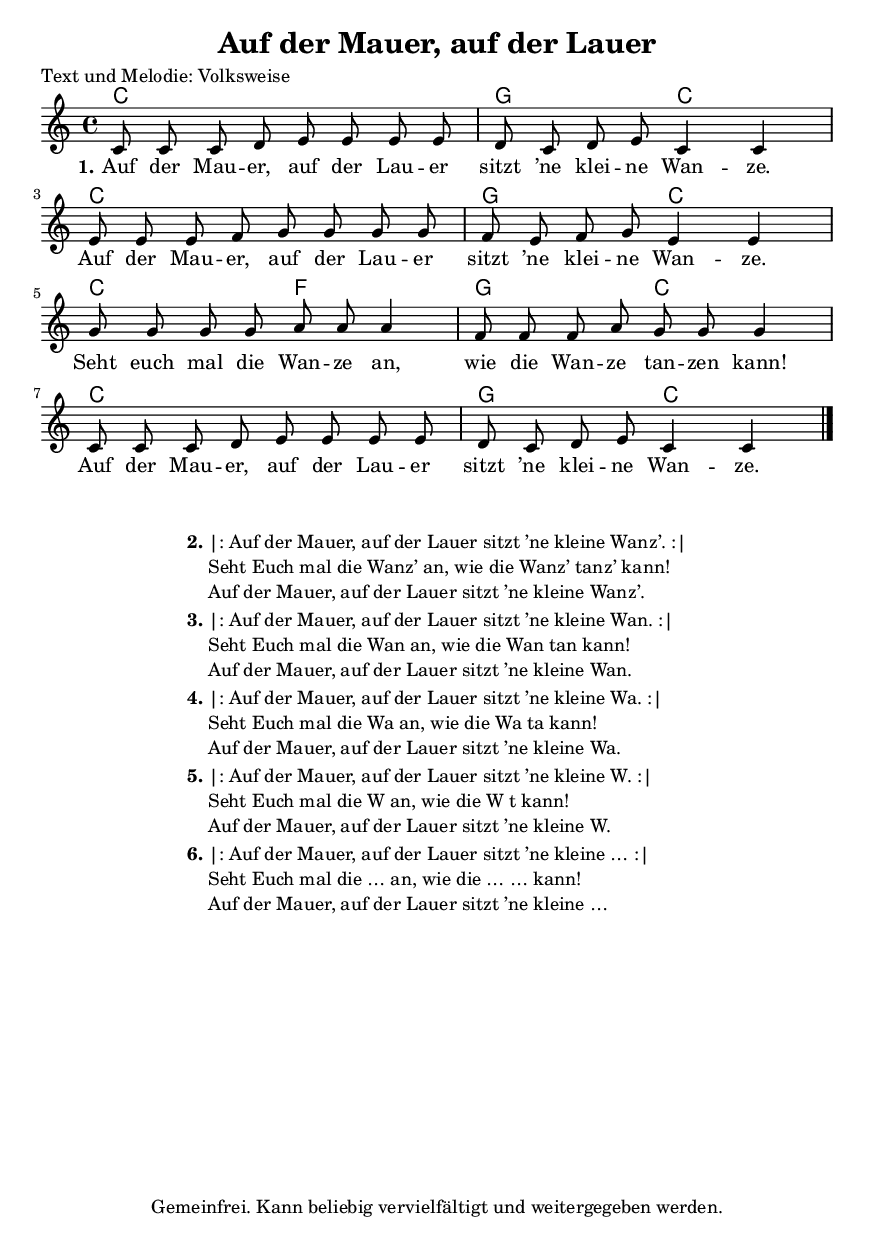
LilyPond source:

% Dieses Notenblatt wurde erstellt von Carsten Knittel [http://www.mcnoten.de]
%
% Kontakt: info@mcnoten.de
%
% geringfügige Änderungen von Hauke Rehr

\include "deutsch.ly"
\include "default.ly"

\version "2.12.3"
\header {
  title = "Auf der Mauer, auf der Lauer"
  poet = "Text und Melodie: Volksweise"
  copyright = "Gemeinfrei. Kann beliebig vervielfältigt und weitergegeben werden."
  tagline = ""
}

#(set-global-staff-size 16)

akkorde = \chordmode {
  c1 g2 c2 c1 g2 c2 c2 f2 g2 c2 c1 g2 c2
}
melodie = \relative c' {
  c8 c c d e e e e | d8 c d e c4 c|
  \break
  e8 e e f g g g g | f8 e f g e4 e|
  \break
  g8 g g g a a a4 | f8 f f a g g g4|
  \break
  c,8 c c d e e e e | d8 c d e c4 c \bar "|."
}
text = \lyricmode {
  \set stanza = "1."
  Auf der Mau -- er, auf der Lau -- er sitzt ’ne klei -- ne Wan -- ze.
  Auf der Mau -- er, auf der Lau -- er sitzt ’ne klei -- ne Wan -- ze.
  Seht euch mal die Wan -- ze an, wie die Wan -- ze tan -- zen kann!
  Auf der Mau -- er, auf der Lau -- er sitzt ’ne klei -- ne Wan -- ze.
}
\score {
  <<
    \new ChordNames { \akkorde }
    \new Voice = "Lied" {
      \clef "treble"
      \time 4/4
      \key c\major
      \autoBeamOff \melodie
    }
    \new Lyrics \lyricsto "Lied" { \text }
  >>
}
\markup {
  \fill-line {
    \column {
      \hspace #1.0
      \line {
	\bold "2."
        \column {
          "|: Auf der Mauer, auf der Lauer sitzt ’ne kleine Wanz’. :|"
          "Seht Euch mal die Wanz’ an, wie die Wanz’ tanz’ kann!"
          "Auf der Mauer, auf der Lauer sitzt ’ne kleine Wanz’."
	}
      }
      \hspace #0.3
      \line {
	\bold "3."
        \column {
          "|: Auf der Mauer, auf der Lauer sitzt ’ne kleine Wan. :|"
          "Seht Euch mal die Wan an, wie die Wan tan kann!"
          "Auf der Mauer, auf der Lauer sitzt ’ne kleine Wan."
        }
      }
      \hspace #0.3
      \line {
	\bold "4."
        \column {
          "|: Auf der Mauer, auf der Lauer sitzt ’ne kleine Wa. :|"
          "Seht Euch mal die Wa an, wie die Wa ta kann!"
          "Auf der Mauer, auf der Lauer sitzt ’ne kleine Wa."
        }
      }
      \hspace #0.3
      \line {
        \bold "5."
        \column {
          "|: Auf der Mauer, auf der Lauer sitzt ’ne kleine W. :|"
          "Seht Euch mal die W an, wie die W t kann!"
          "Auf der Mauer, auf der Lauer sitzt ’ne kleine W."
        }
      }
      \hspace #0.3
      \line {
        \bold "6."
        \column {
          "|: Auf der Mauer, auf der Lauer sitzt ’ne kleine … :|"
          "Seht Euch mal die … an, wie die … … kann!"
          "Auf der Mauer, auf der Lauer sitzt ’ne kleine …"
        }
      }
    }
  }
}

% some settings % vim: sw=2 et
